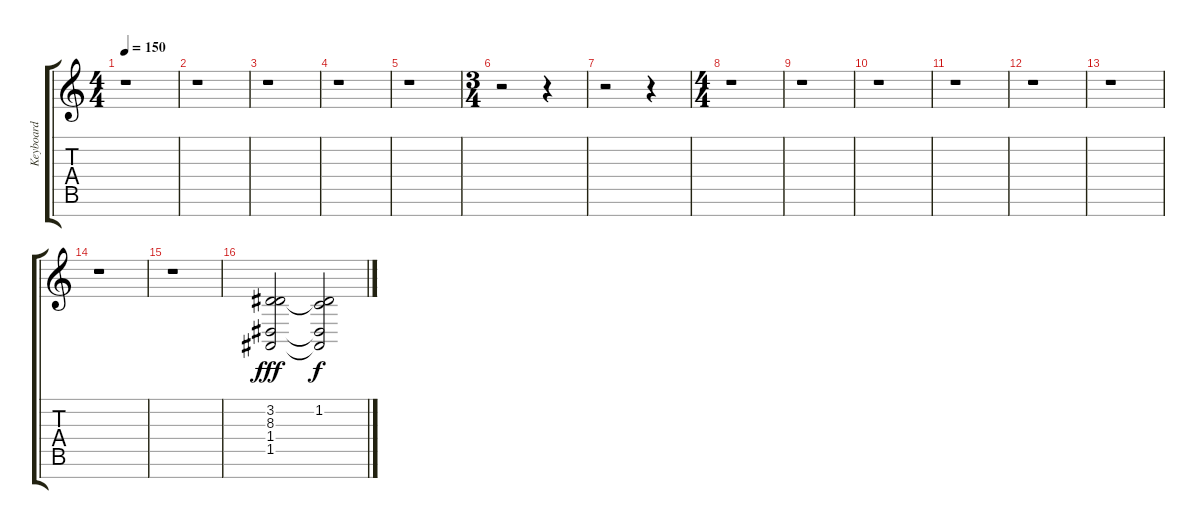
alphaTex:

\track ("Keyboard" "Keyboard") {instrument tuba}
\staff {score tabs}
\tuning (E4 B3 G3 D3 A2 E2 B1) {hide}
\ts (4 4)
\tempo 150
\clef g2
\ks c
r.1{dy mf} |
r.1 |
r.1 |
r.1 |
r.1 |
\ts (3 4)
r.2 r.4 |
r.2 r.4 |
\ts (4 4)
r.1 |
r.1 |
r.1 |
r.1 |
r.1 |
r.1 |
r.1 |
r.1{volume 0} |
(3.2 8.3 1.4 1.5).2{dy fff volume 14} (1.2 8.3{t} 1.4{t} 1.5{t}).2{dy f}
